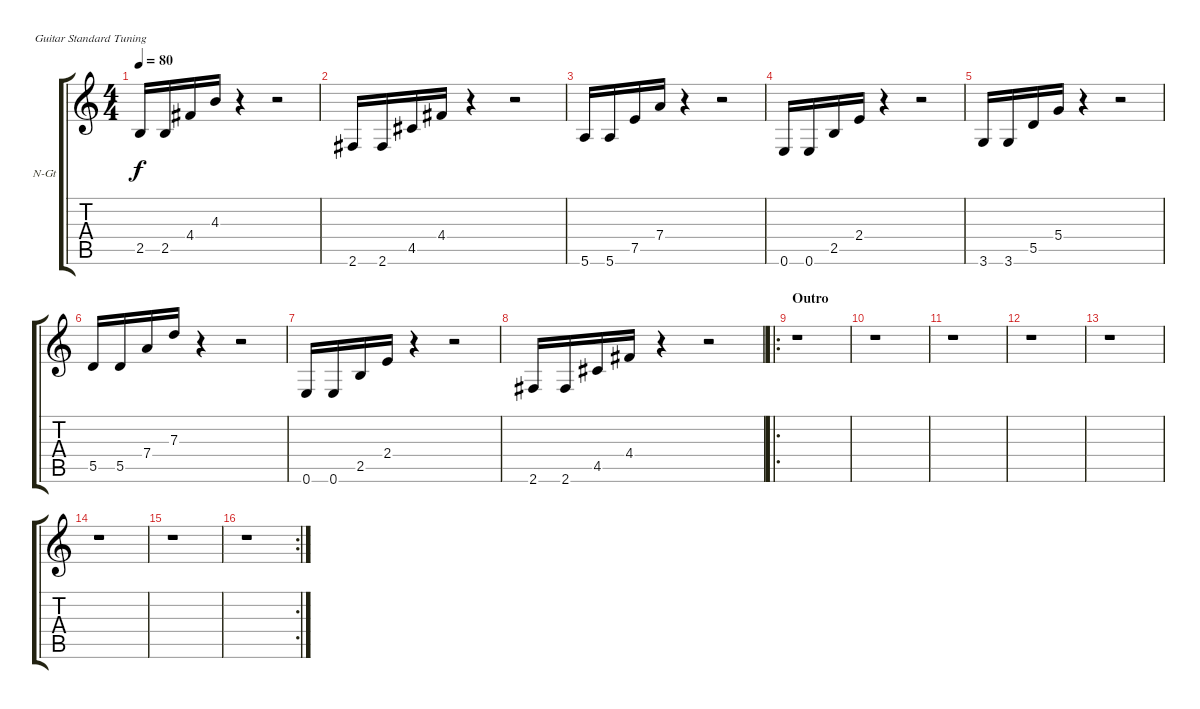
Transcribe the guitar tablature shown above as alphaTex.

\bracketExtendMode groupsimilarinstruments
\firstSystemTrackNameOrientation horizontal
\otherSystemsTrackNameOrientation horizontal
\track ("Acoustic guitar (2)" "N-Gt") {instrument acousticguitarnylon}
\staff {score tabs}
\tuning (E4 B3 G3 D3 A2 E2)
\ts (4 4)
\tempo 80
\clef g2
\ks c
2.5.16{dy f} 2.5.16 4.4.16 4.3.16 r.4 r.2 |
2.6.16 2.6.16 4.5.16 4.4.16 r.4 r.2 |
5.6.16 5.6.16 7.5.16 7.4.16 r.4 r.2 |
0.6.16 0.6.16 2.5.16 2.4.16 r.4 r.2 |
3.6.16 3.6.16 5.5.16 5.4.16 r.4 r.2 |
5.5.16 5.5.16 7.4.16 7.3.16 r.4 r.2 |
0.6.16 0.6.16 2.5.16 2.4.16 r.4 r.2 |
2.6.16 2.6.16 4.5.16 4.4.16 r.4 r.2 |
\ro
\section ("" "Outro")
r.1 |
r.1 |
r.1 |
r.1 |
r.1 |
r.1 |
r.1 |
\rc 2
r.1
